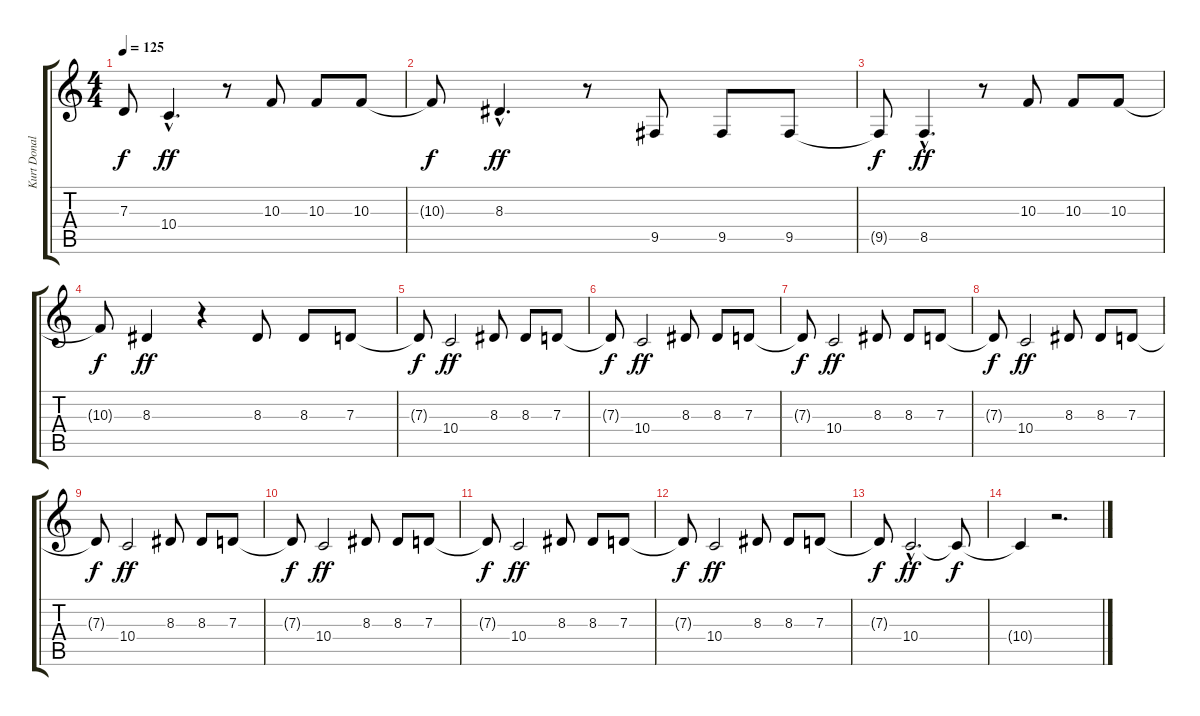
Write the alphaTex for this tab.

\track ("Kurt Donald Cobain (Voix)" "Kurt Donal") {instrument altosax}
\staff {score tabs}
\tuning (E4 B3 G3 D3 A2 E2) {hide}
\ts (4 4)
\tempo 125
\clef g2
\ks c
7.3{t}.8{dy f} 10.4{hac}.4{d dy ff} r.8 10.3.8 10.3.8 10.3.8 |
10.3{t}.8{dy f} 8.3{hac}.4{d dy ff} r.8 9.5.8 9.5.8 9.5.8 |
9.5{t}.8{dy f} 8.5{hac}.4{d dy ff} r.8 10.3.8 10.3.8 10.3.8 |
10.3{t}.8{dy f} 8.3.4{dy ff} r.4 8.3.8 8.3.8 7.3.8 |
7.3{t}.8{dy f} 10.4.2{dy ff} 8.3.8 8.3.8 7.3.8 |
7.3{t}.8{dy f} 10.4.2{dy ff} 8.3.8 8.3.8 7.3.8 |
7.3{t}.8{dy f} 10.4.2{dy ff} 8.3.8 8.3.8 7.3.8 |
7.3{t}.8{dy f} 10.4.2{dy ff} 8.3.8 8.3.8 7.3.8 |
7.3{t}.8{dy f} 10.4.2{dy ff} 8.3.8 8.3.8 7.3.8 |
7.3{t}.8{dy f} 10.4.2{dy ff} 8.3.8 8.3.8 7.3.8 |
7.3{t}.8{dy f} 10.4.2{dy ff} 8.3.8 8.3.8 7.3.8 |
7.3{t}.8{dy f} 10.4.2{dy ff} 8.3.8 8.3.8 7.3.8 |
7.3{t}.8{dy f} 10.4{hac}.2{d dy ff} 10.4{t}.8{dy f volume 15} |
10.4{t}.4 r.2{d}
